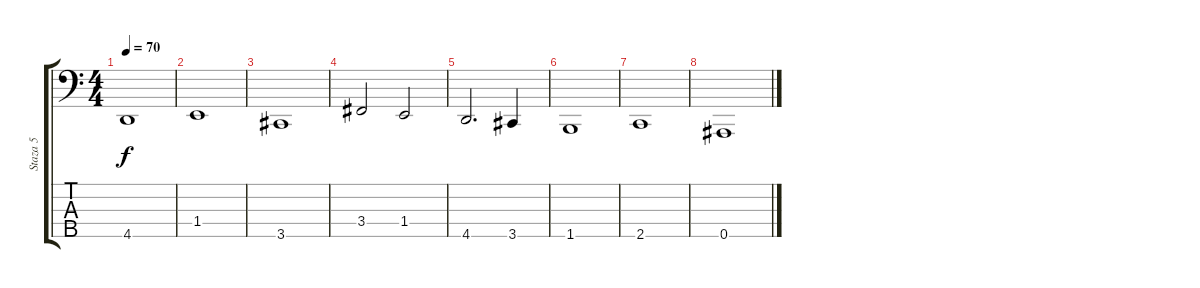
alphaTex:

\track ("Staza 5" "Staza 5") {instrument electricbassfinger}
\staff {score tabs}
\tuning (Gb2 Db2 Ab1 Eb1 Bb0) {hide}
\ts (4 4)
\tempo 70
\clef f4
\ks c
4.5.1{dy f} |
1.4.1 |
3.5.1 |
3.4.2 1.4.2 |
4.5.2{d} 3.5.4 |
1.5.1 |
2.5.1 |
0.5.1
